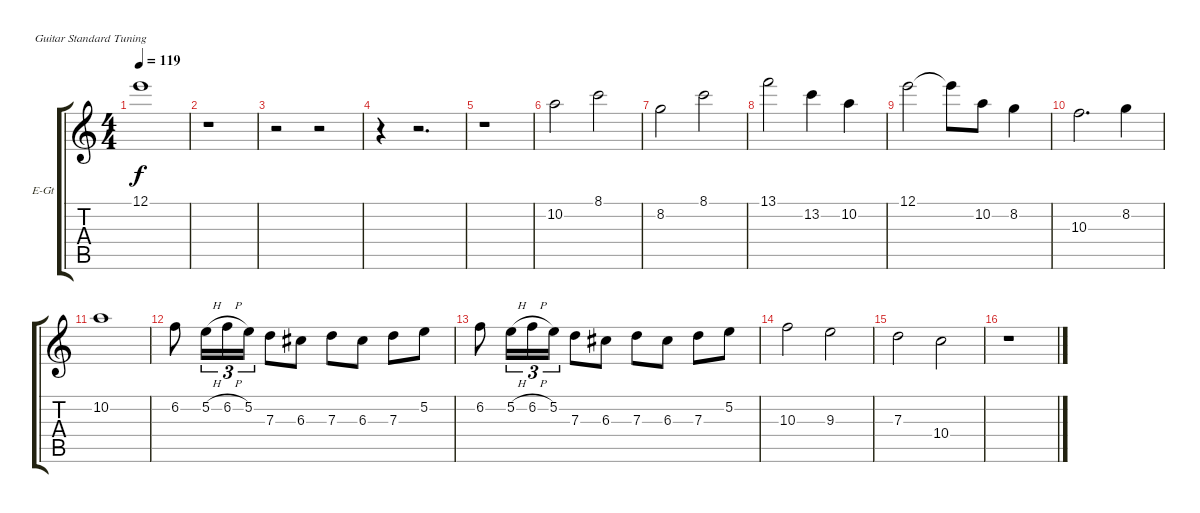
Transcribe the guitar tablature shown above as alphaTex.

\defaultSystemsLayout 4
\bracketExtendMode groupsimilarinstruments
\firstSystemTrackNameOrientation horizontal
\otherSystemsTrackNameOrientation horizontal
\track ("Electric Guitar" "E-Gt") {instrument electricguitarclean}
\staff {score tabs}
\tuning (E4 B3 G3 D3 A2 E2)
\ts (4 4)
\tempo 119
\clef g2
\ks c
12.1.1{dy f} |
r.1 |
r.2 r.2 |
r.4 r.2{d} |
r.1 |
10.2.2 8.1.2 |
8.2.2 8.1.2 |
13.1.2 13.2.4 10.2.4 |
12.1.2 12.1{t}.8 10.2.8 8.2.4 |
10.3.2{d} 8.2.4 |
10.2.1 |
6.2.8 5.2{h}.16{tu (3 2)} 6.2{h}.16{tu (3 2)} 5.2.16{tu (3 2)} 7.3.8 6.3.8 7.3.8 6.3.8 7.3.8 5.2.8 |
6.2.8 5.2{h}.16{tu (3 2)} 6.2{h}.16{tu (3 2)} 5.2.16{tu (3 2)} 7.3.8 6.3.8 7.3.8 6.3.8 7.3.8 5.2.8 |
10.3.2 9.3.2 |
7.3.2 10.4.2 |
r.1
